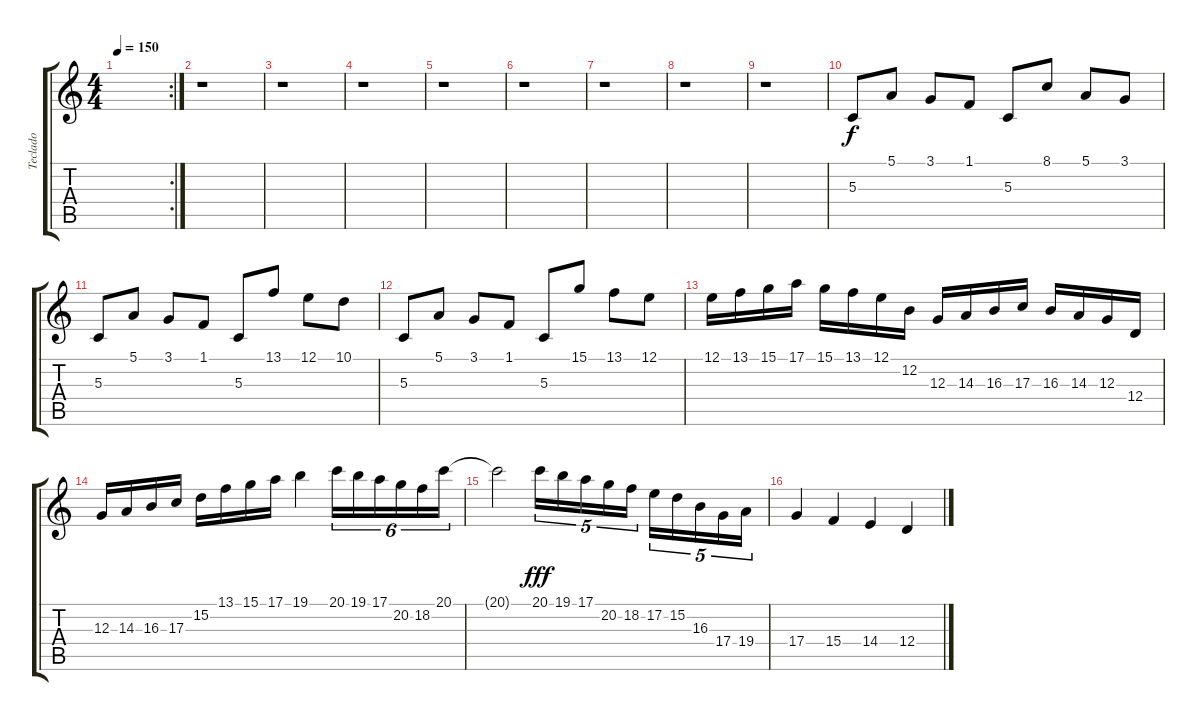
\track ("Teclado" "Teclado") {instrument synthstrings1}
\staff {score tabs}
\tuning (E4 B3 G3 D3 A2 E2) {hide}
\rc 2
\ts (4 4)
\tempo 150
\clef g2
\ks c
|
r.1 |
r.1 |
r.1 |
r.1 |
r.1 |
r.1 |
r.1 |
r.1 |
5.3.8{instrument choiraahs} 5.1.8 3.1.8 1.1.8 5.3.8 8.1.8 5.1.8 3.1.8 |
5.3.8 5.1.8 3.1.8 1.1.8 5.3.8 13.1.8 12.1.8 10.1.8 |
5.3.8 5.1.8 3.1.8 1.1.8 5.3.8 15.1.8 13.1.8 12.1.8 |
12.1.16 13.1.16 15.1.16 17.1.16 15.1.16 13.1.16 12.1.16 12.2.16 12.3.16 14.3.16 16.3.16 17.3.16 16.3.16 14.3.16 12.3.16 12.4.16 |
12.3.16 14.3.16 16.3.16 17.3.16 15.2.16 13.1.16 15.1.16 17.1.16 19.1.4 20.1.16{tu (6 4)} 19.1.16{tu (6 4)} 17.1.16{tu (6 4)} 20.2.16{tu (6 4)} 18.2.16{tu (6 4)} 20.1.16{tu (6 4)} |
20.1{t}.2{dy f} 20.1.16{tu (5 4) dy fff} 19.1.16{tu (5 4)} 17.1.16{tu (5 4)} 20.2.16{tu (5 4)} 18.2.16{tu (5 4)} 17.2.16{tu (5 4)} 15.2.16{tu (5 4)} 16.3.16{tu (5 4)} 17.4.16{tu (5 4)} 19.4.16{tu (5 4)} |
17.4.4 15.4.4 14.4.4 12.4.4
